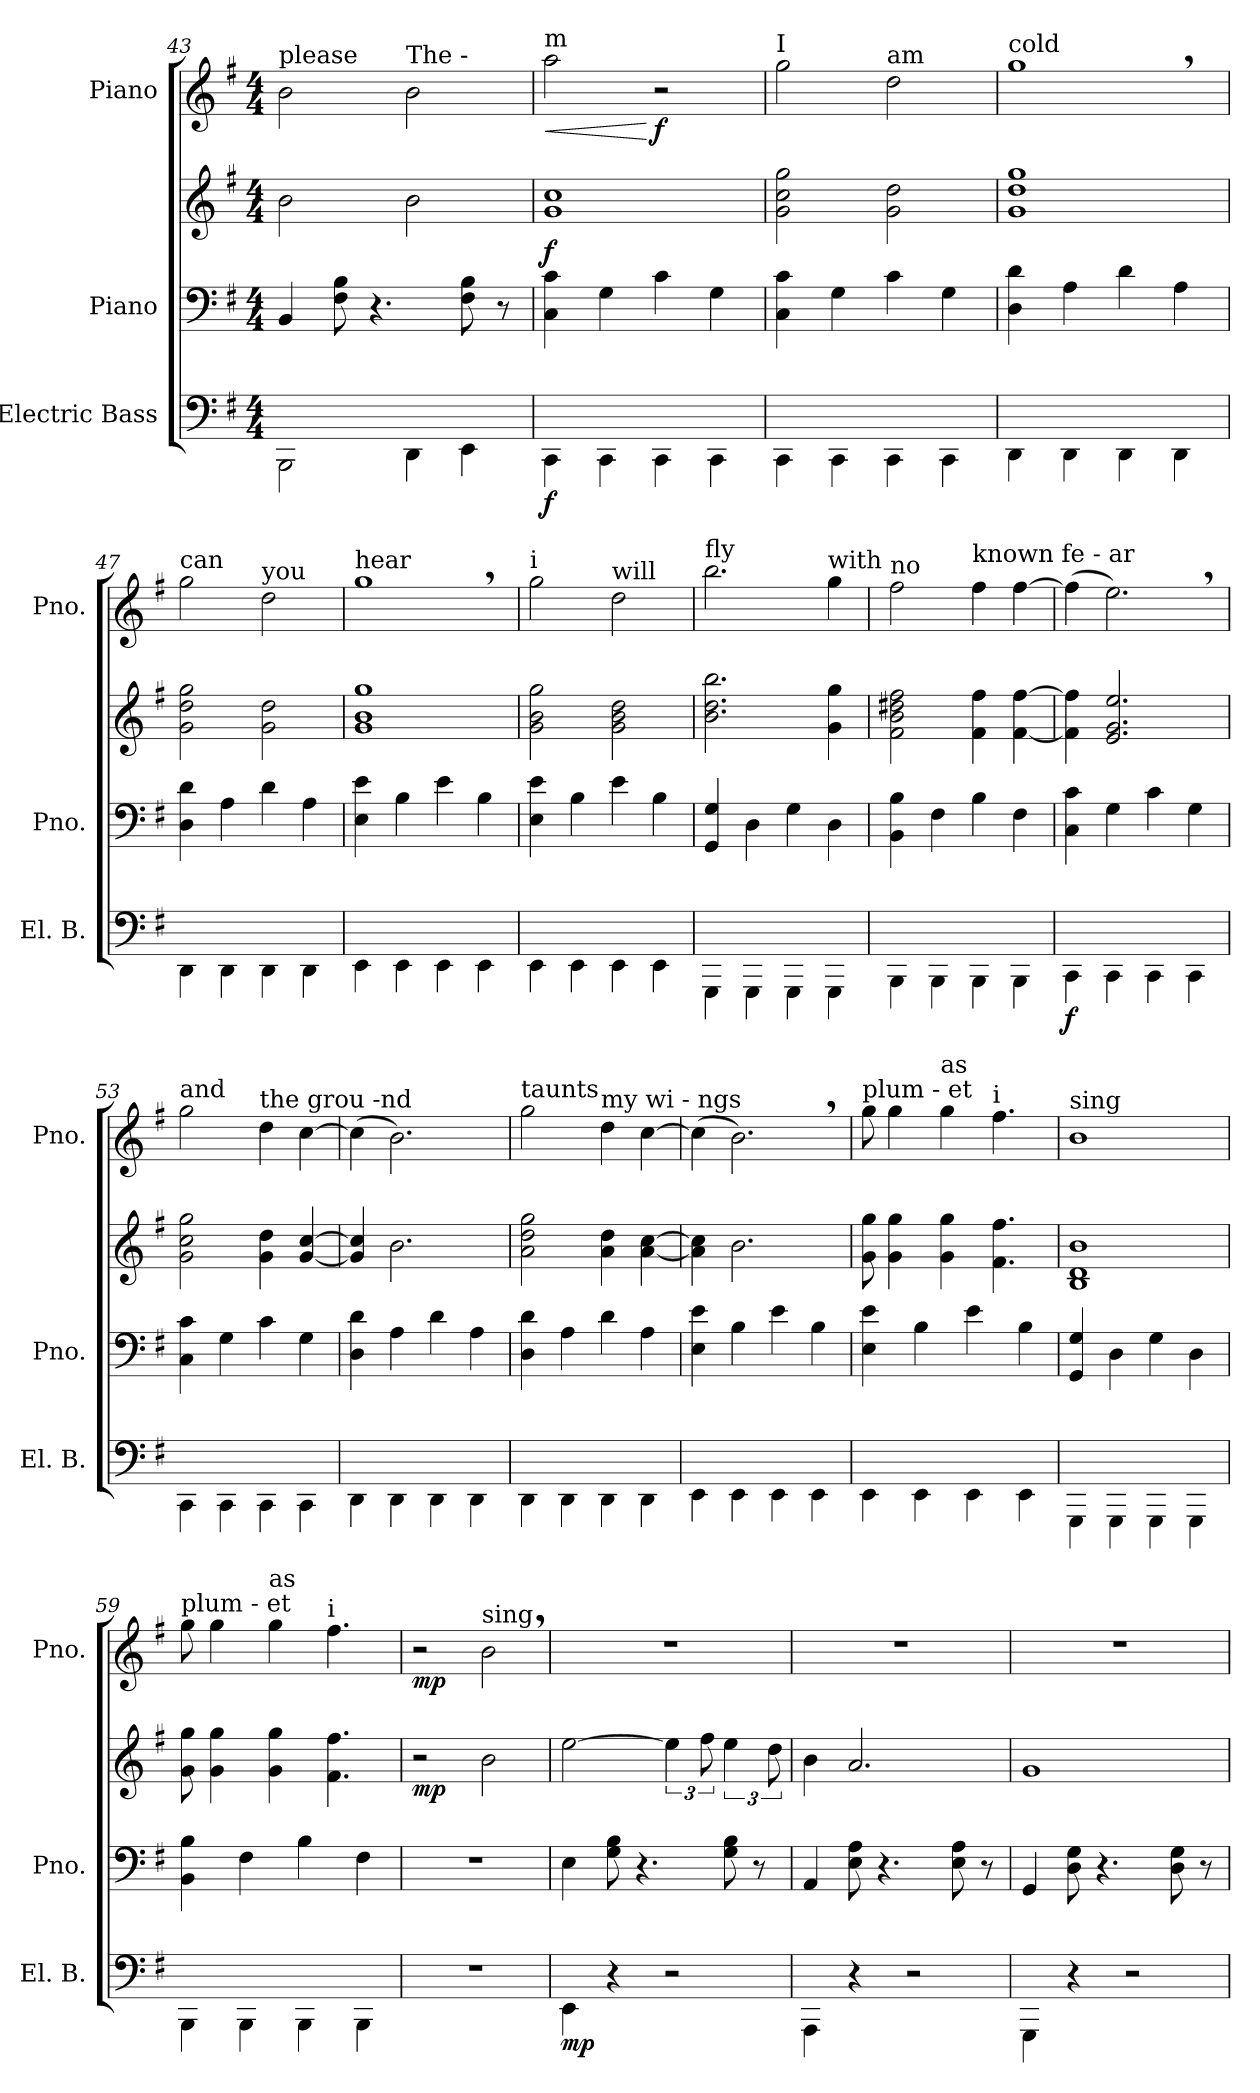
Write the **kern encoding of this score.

**kern	**dynam	**kern	**kern	**dynam	**kern	**dynam
*part3	*part3	*part2	*part2	*part2	*part1	*part1
*staff4	*staff4	*staff3	*staff2	*staff2/3	*staff1	*staff1
*I"Electric Bass	*	*I"Piano	*	*	*I"Piano	*
*I'El. B.	*	*I'Pno.	*	*	*I'Pno.	*
*	*	*clefF4	*clefG2	*	*clefG2	*
*ITrd7c12	*	*	*	*	*	*
*k[f#]	*	*k[f#]	*k[f#]	*	*k[f#]	*
*M4/4	*	*M4/4	*M4/4	*	*M4/4	*
=43	=43	=43	=43	=43	=43	=43
!	!	!	!	!	!LO:TX:a:t=please	!
2BBBB\	.	4BB/	2b\	.	2b\	.
.	.	8F#\ 8B\	.	.	.	.
.	.	4.r	.	.	.	.
!	!	!	!	!	!LO:TX:a:t=The -	!
4DDD\	.	.	2b\	.	2b\	.
4EEE\	.	8F#\ 8B\	.	.	.	.
.	.	8r	.	.	.	.
=44	=44	=44	=44	=44	=44	=44
!	!	!	!	!	!LO:TX:a:t=m	!
!	!LO:DY:b	!	!	!LO:DY:a=2	!	!LO:HP:b
4CCC\	f	4C\ 4c\	1g 1cc	f	2aa\	<
4CCC\	.	4G\	.	.	.	.
!	!	!	!	!	!	!LO:DY:n=1:b
4CCC\	.	4c\	.	.	2r	[ f
4CCC\	.	4G\	.	.	.	.
=45	=45	=45	=45	=45	=45	=45
!	!	!	!	!	!LO:TX:a:t=I	!
4CCC\	.	4C\ 4c\	2g\ 2cc\ 2gg\	.	2gg\	.
4CCC\	.	4G\	.	.	.	.
!	!	!	!	!	!LO:TX:a:t=am	!
4CCC\	.	4c\	2g\ 2dd\	.	2dd\	.
4CCC\	.	4G\	.	.	.	.
!!LO:PB:g=z
=46	=46	=46	=46	=46	=46	=46
!	!	!	!	!	!LO:TX:a:t=cold	!
4DDD\	.	4D\ 4d\	1g 1dd 1gg	.	1gg,	.
4DDD\	.	4A\	.	.	.	.
4DDD\	.	4d\	.	.	.	.
4DDD\	.	4A\	.	.	.	.
=47	=47	=47	=47	=47	=47	=47
!	!	!	!	!	!LO:TX:a:t=can	!
4DDD\	.	4D\ 4d\	2g\ 2dd\ 2gg\	.	2gg\	.
4DDD\	.	4A\	.	.	.	.
!	!	!	!	!	!LO:TX:a:t=you	!
4DDD\	.	4d\	2g\ 2dd\	.	2dd\	.
4DDD\	.	4A\	.	.	.	.
=48	=48	=48	=48	=48	=48	=48
!	!	!	!	!	!LO:TX:a:t=hear	!
4EEE\	.	4E\ 4e\	1g 1b 1gg	.	1gg,	.
4EEE\	.	4B\	.	.	.	.
4EEE\	.	4e\	.	.	.	.
4EEE\	.	4B\	.	.	.	.
=49	=49	=49	=49	=49	=49	=49
!	!	!	!	!	!LO:TX:a:t=i	!
4EEE\	.	4E\ 4e\	2g\ 2b\ 2gg\	.	2gg\	.
4EEE\	.	4B\	.	.	.	.
!	!	!	!	!	!LO:TX:a:t=will	!
4EEE\	.	4e\	2g\ 2b\ 2dd\	.	2dd\	.
4EEE\	.	4B\	.	.	.	.
=50	=50	=50	=50	=50	=50	=50
!	!	!	!	!	!LO:TX:a:t=fly	!
4GGGG\	.	4GG/ 4G/	2.b\ 2.dd\ 2.bb\	.	2.bb\	.
4GGGG\	.	4D\	.	.	.	.
4GGGG\	.	4G\	.	.	.	.
!	!	!	!	!	!LO:TX:a:t=with	!
4GGGG\	.	4D\	4g\ 4gg\	.	4gg\	.
=51	=51	=51	=51	=51	=51	=51
!	!	!	!	!	!LO:TX:a:t=no	!
4BBBB\	.	4BB\ 4B\	2f#\ 2b\ 2dd#X\ 2ff#\	.	2ff#\	.
4BBBB\	.	4F#\	.	.	.	.
!	!	!	!	!	!LO:TX:a:t=known fe - ar	!
4BBBB\	.	4B\	4f#\ 4ff#\	.	4ff#\	.
4BBBB\	.	4F#\	[4f#\ [4ff#\	.	[4ff#\	.
=52	=52	=52	=52	=52	=52	=52
!	!LO:DY:b	!	!	!	!	!
4CCC\	f	4C\ 4c\	4f#\] 4ff#\]	.	(>4ff#\]	.
4CCC\	.	4G\	2.e/ 2.g/ 2.ee/	.	2.ee,\)	.
4CCC\	.	4c\	.	.	.	.
4CCC\	.	4G\	.	.	.	.
=53	=53	=53	=53	=53	=53	=53
!	!	!	!	!	!LO:TX:a:t=and	!
4CCC\	.	4C\ 4c\	2g\ 2cc\ 2gg\	.	2gg\	.
4CCC\	.	4G\	.	.	.	.
!	!	!	!	!	!LO:TX:a:t=the grou -nd	!
4CCC\	.	4c\	4g\ 4dd\	.	4dd\	.
4CCC\	.	4G\	[4g/ [4cc/	.	[4cc\	.
!!LO:LB:g=z
=54	=54	=54	=54	=54	=54	=54
4DDD\	.	4D\ 4d\	4g/] 4cc/]	.	(>4cc\]	.
4DDD\	.	4A\	2.b\	.	2.b\)	.
4DDD\	.	4d\	.	.	.	.
4DDD\	.	4A\	.	.	.	.
=55	=55	=55	=55	=55	=55	=55
!	!	!	!	!	!LO:TX:a:t=taunts	!
4DDD\	.	4D\ 4d\	2a\ 2dd\ 2gg\	.	2gg\	.
4DDD\	.	4A\	.	.	.	.
!	!	!	!	!	!LO:TX:a:t=my wi - ngs	!
4DDD\	.	4d\	4a\ 4dd\	.	4dd\	.
4DDD\	.	4A\	[4a\ [4cc\	.	[4cc\	.
=56	=56	=56	=56	=56	=56	=56
4EEE\	.	4E\ 4e\	4a\] 4cc\]	.	(>4cc\]	.
4EEE\	.	4B\	2.b\	.	2.b,\)	.
4EEE\	.	4e\	.	.	.	.
4EEE\	.	4B\	.	.	.	.
=57	=57	=57	=57	=57	=57	=57
!	!	!	!	!	!LO:TX:a:t=plum - et	!
4EEE\	.	4E\ 4e\	8g\ 8gg\	.	8gg\	.
.	.	.	4g\ 4gg\	.	4gg\	.
4EEE\	.	4B\	.	.	.	.
!	!	!	!	!	!LO:TX:a:t=as	!
.	.	.	4g\ 4gg\	.	4gg\	.
4EEE\	.	4e\	.	.	.	.
!	!	!	!	!	!LO:TX:a:t=i	!
.	.	.	4.f#\ 4.ff#\	.	4.ff#\	.
4EEE\	.	4B\	.	.	.	.
=58	=58	=58	=58	=58	=58	=58
!	!	!	!	!	!LO:TX:a:t=sing	!
4GGGG\	.	4GG/ 4G/	1B 1d 1b	.	1b	.
4GGGG\	.	4D\	.	.	.	.
4GGGG\	.	4G\	.	.	.	.
4GGGG\	.	4D\	.	.	.	.
=59	=59	=59	=59	=59	=59	=59
!	!	!	!	!	!LO:TX:a:t=plum - et	!
4BBBB\	.	4BB\ 4B\	8g\ 8gg\	.	8gg\	.
.	.	.	4g\ 4gg\	.	4gg\	.
4BBBB\	.	4F#\	.	.	.	.
!	!	!	!	!	!LO:TX:a:t=as	!
.	.	.	4g\ 4gg\	.	4gg\	.
4BBBB\	.	4B\	.	.	.	.
!	!	!	!	!	!LO:TX:a:t=i	!
.	.	.	4.f#\ 4.ff#\	.	4.ff#\	.
4BBBB\	.	4F#\	.	.	.	.
=60	=60	=60	=60	=60	=60	=60
!	!	!	!	!LO:DY:b	!	!LO:DY:b
1r	.	1r	2r	mp	2r	mp
!	!	!	!	!	!LO:TX:a:t=sing	!
.	.	.	2b\	.	2b,\	.
!!LO:PB:g=z
=61	=61	=61	=61	=61	=61	=61
!	!LO:DY:b	!	!	!	!	!
4EEE\	mp	4E\	[2ee\	.	1r	.
4r	.	8G\ 8B\	.	.	.	.
.	.	4.r	.	.	.	.
2r	.	.	6ee\]	.	.	.
.	.	.	12ff#\	.	.	.
.	.	8G\ 8B\	6ee\	.	.	.
.	.	8r	.	.	.	.
.	.	.	12dd\	.	.	.
=62	=62	=62	=62	=62	=62	=62
4AAAA\	.	4AA/	4b\	.	1r	.
4r	.	8E\ 8A\	2.a/	.	.	.
.	.	4.r	.	.	.	.
2r	.	.	.	.	.	.
.	.	8E\ 8A\	.	.	.	.
.	.	8r	.	.	.	.
=63	=63	=63	=63	=63	=63	=63
4GGGG\	.	4GG/	1g	.	1r	.
4r	.	8D\ 8G\	.	.	.	.
.	.	4.r	.	.	.	.
2r	.	.	.	.	.	.
.	.	8D\ 8G\	.	.	.	.
.	.	8r	.	.	.	.
=	=	=	=	=	=	=
*-	*-	*-	*-	*-	*-	*-
